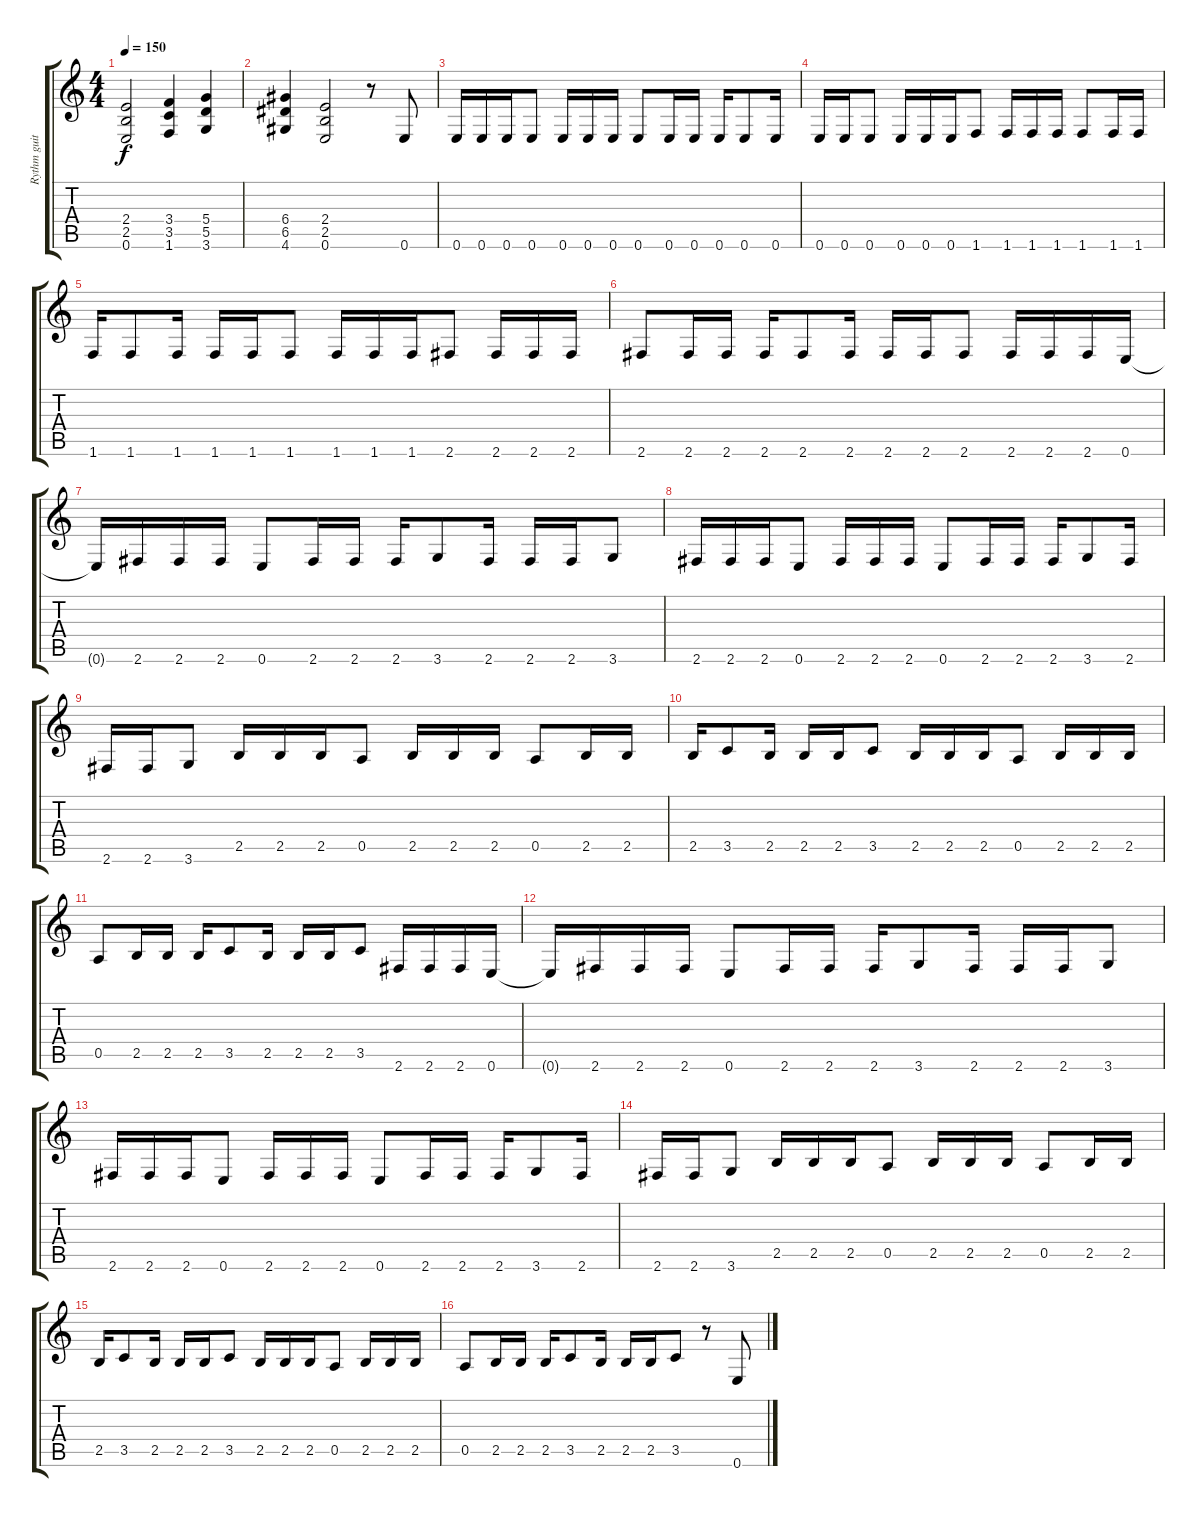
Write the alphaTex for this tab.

\track ("Rythm guitar" "Rythm guit") {instrument distortionguitar}
\staff {score tabs}
\tuning (E4 B3 G3 D3 A2 E2) {hide}
\ts (4 4)
\tempo 150
\clef g2
\ks c
(2.4 2.5 0.6).2{dy f} (3.4 3.5 1.6).4 (5.4 5.5 3.6).4 |
(6.4 6.5 4.6).4 (2.4 2.5 0.6).2 r.8 0.6.8 |
0.6.16 0.6.16 0.6.16 0.6.8 0.6.16 0.6.16 0.6.16 0.6.8 0.6.16 0.6.16 0.6.16 0.6.8 0.6.16 |
0.6.16 0.6.16 0.6.8 0.6.16 0.6.16 0.6.16 1.6.8 1.6.16 1.6.16 1.6.16 1.6.8 1.6.16 1.6.16 |
1.6.16 1.6.8 1.6.16 1.6.16 1.6.16 1.6.8 1.6.16 1.6.16 1.6.16 2.6.8 2.6.16 2.6.16 2.6.16 |
2.6.8 2.6.16 2.6.16 2.6.16 2.6.8 2.6.16 2.6.16 2.6.16 2.6.8 2.6.16 2.6.16 2.6.16 0.6.16 |
0.6{t}.16 2.6.16 2.6.16 2.6.16 0.6.8 2.6.16 2.6.16 2.6.16 3.6.8 2.6.16 2.6.16 2.6.16 3.6.8 |
2.6.16 2.6.16 2.6.16 0.6.8 2.6.16 2.6.16 2.6.16 0.6.8 2.6.16 2.6.16 2.6.16 3.6.8 2.6.16 |
2.6.16 2.6.16 3.6.8 2.5.16 2.5.16 2.5.16 0.5.8 2.5.16 2.5.16 2.5.16 0.5.8 2.5.16 2.5.16 |
2.5.16 3.5.8 2.5.16 2.5.16 2.5.16 3.5.8 2.5.16 2.5.16 2.5.16 0.5.8 2.5.16 2.5.16 2.5.16 |
0.5.8 2.5.16 2.5.16 2.5.16 3.5.8 2.5.16 2.5.16 2.5.16 3.5.8 2.6.16 2.6.16 2.6.16 0.6.16 |
0.6{t}.16 2.6.16 2.6.16 2.6.16 0.6.8 2.6.16 2.6.16 2.6.16 3.6.8 2.6.16 2.6.16 2.6.16 3.6.8 |
2.6.16 2.6.16 2.6.16 0.6.8 2.6.16 2.6.16 2.6.16 0.6.8 2.6.16 2.6.16 2.6.16 3.6.8 2.6.16 |
2.6.16 2.6.16 3.6.8 2.5.16 2.5.16 2.5.16 0.5.8 2.5.16 2.5.16 2.5.16 0.5.8 2.5.16 2.5.16 |
2.5.16 3.5.8 2.5.16 2.5.16 2.5.16 3.5.8 2.5.16 2.5.16 2.5.16 0.5.8 2.5.16 2.5.16 2.5.16 |
0.5.8 2.5.16 2.5.16 2.5.16 3.5.8 2.5.16 2.5.16 2.5.16 3.5.8 r.8 0.6.8
